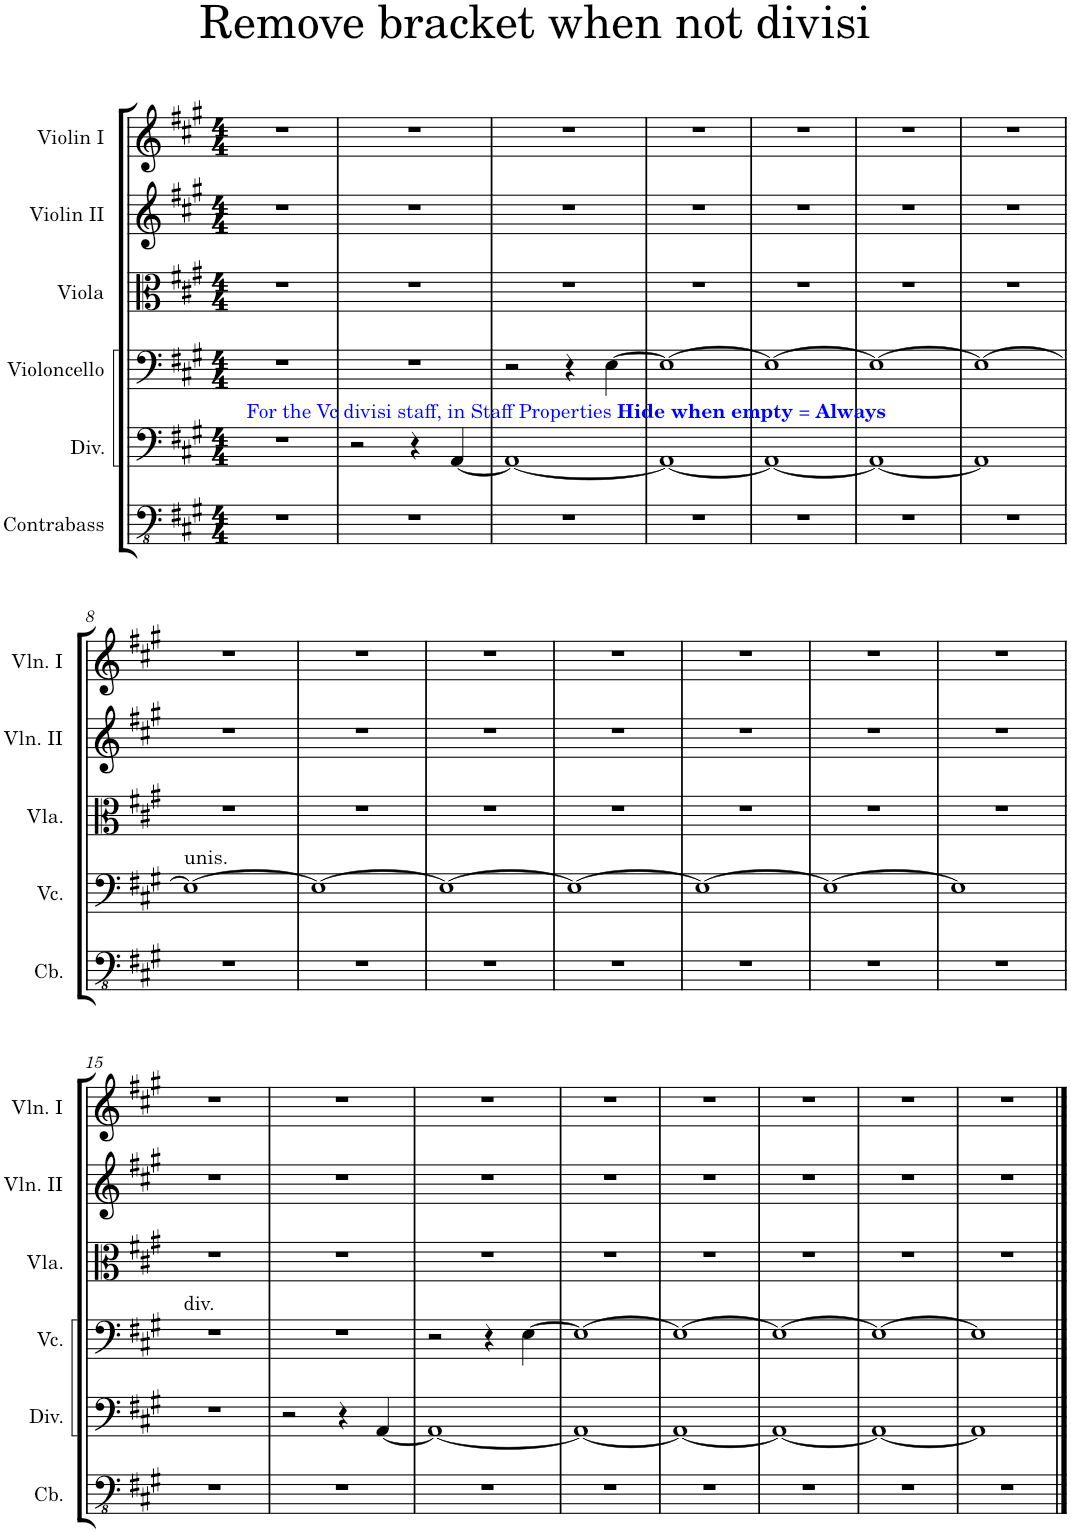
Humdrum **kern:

**kern	**kern	**kern	**kern	**kern	**kern
*part6	*part5	*part4	*part3	*part2	*part1
*staff6	*staff5	*staff4	*staff3	*staff2	*staff1
*I"Contrabass	*I"Div.	*I"Violoncello	*I"Viola	*I"Violin II	*I"Violin I
*I'Cb.	*I'Div.	*I'Vc.	*I'Vla.	*I'Vln. II	*I'Vln. I
*clefFv4	*clefF4	*clefF4	*clefC3	*clefG2	*clefG2
*Trd7c12	*	*	*	*	*
*k[f#c#g#]	*k[f#c#g#]	*k[f#c#g#]	*k[f#c#g#]	*k[f#c#g#]	*k[f#c#g#]
*M4/4	*M4/4	*M4/4	*M4/4	*M4/4	*M4/4
=1	=1	=1	=1	=1	=1
!	!LO:TX:a:color=#0000FF:t=For the Vc divisi staff, in Staff Properties	!	!	!	!
!	!LO:TX:a:B:t=Hide when empty	!	!	!	!
!	!LO:TX:a:t==	!	!	!	!
!	!LO:TX:a:B:t=Always	!	!	!	!
1r	1r	1r	1r	1r	1r
=2	=2	=2	=2	=2	=2
1r	2r	1r	1r	1r	1r
.	4r	.	.	.	.
.	[4AA/	.	.	.	.
=3	=3	=3	=3	=3	=3
1r	1AA_	2r	1r	1r	1r
.	.	4r	.	.	.
.	.	[4E\	.	.	.
=4	=4	=4	=4	=4	=4
1r	1AA_	1E_	1r	1r	1r
=5	=5	=5	=5	=5	=5
1r	1AA_	1E_	1r	1r	1r
=6	=6	=6	=6	=6	=6
1r	1AA_	1E_	1r	1r	1r
=7	=7	=7	=7	=7	=7
1r	1AA]	1E_	1r	1r	1r
!!LO:LB:g=z
=8	=8	=8	=8	=8	=8
!	!	!LO:TX:a:t=unis.	!	!	!
1r	1r	1E_	1r	1r	1r
=9	=9	=9	=9	=9	=9
1r	1r	1E_	1r	1r	1r
=10	=10	=10	=10	=10	=10
1r	1r	1E_	1r	1r	1r
=11	=11	=11	=11	=11	=11
1r	1r	1E_	1r	1r	1r
=12	=12	=12	=12	=12	=12
1r	1r	1E_	1r	1r	1r
=13	=13	=13	=13	=13	=13
1r	1r	1E_	1r	1r	1r
=14	=14	=14	=14	=14	=14
1r	1r	1E]	1r	1r	1r
!!LO:LB:g=z
=15	=15	=15	=15	=15	=15
!	!	!LO:TX:a:t=div.	!	!	!
1r	1r	1r	1r	1r	1r
=16	=16	=16	=16	=16	=16
1r	2r	1r	1r	1r	1r
.	4r	.	.	.	.
.	[4AA/	.	.	.	.
=17	=17	=17	=17	=17	=17
1r	1AA_	2r	1r	1r	1r
.	.	4r	.	.	.
.	.	[4E\	.	.	.
=18	=18	=18	=18	=18	=18
1r	1AA_	1E_	1r	1r	1r
=19	=19	=19	=19	=19	=19
1r	1AA_	1E_	1r	1r	1r
=20	=20	=20	=20	=20	=20
1r	1AA_	1E_	1r	1r	1r
=21	=21	=21	=21	=21	=21
1r	1AA_	1E_	1r	1r	1r
=22	=22	=22	=22	=22	=22
1r	1AA]	1E]	1r	1r	1r
==	==	==	==	==	==
*-	*-	*-	*-	*-	*-
